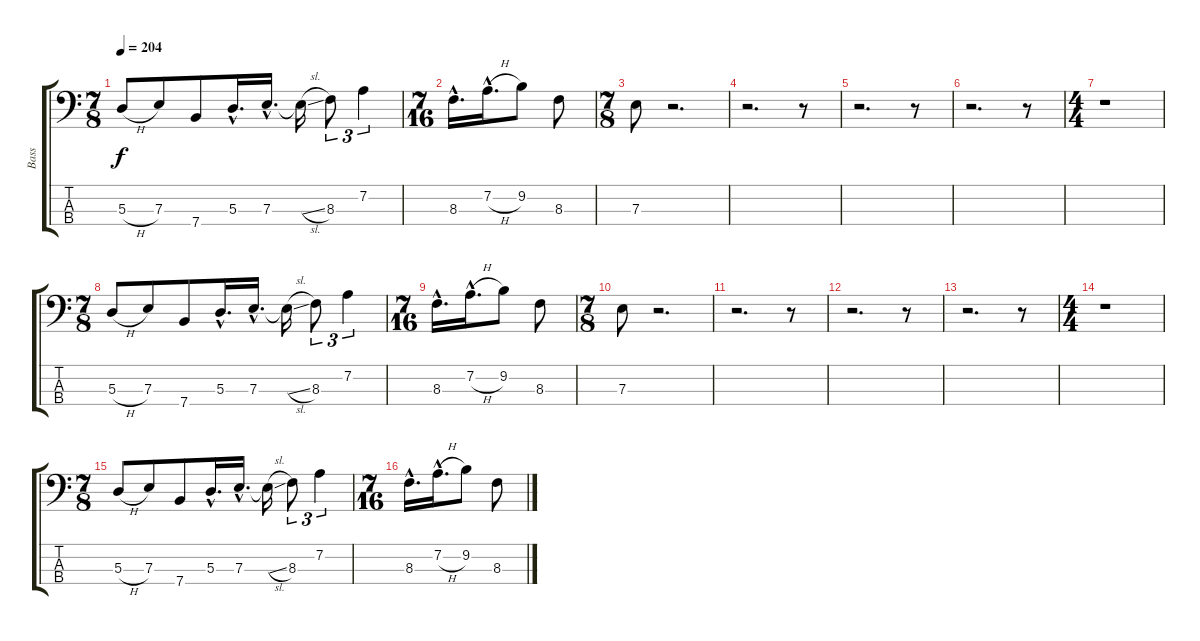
\track ("Bass" "Bass") {instrument electricbassfinger}
\staff {score tabs}
\tuning (G2 D2 A1 E1) {hide}
\ts (7 8)
\tempo 204
\clef f4
\ks c
5.3{h}.8{dy f instrument electricbassfinger} 7.3.8 7.4.8 5.3{hac}.16{d} 7.3{hac}.16{d} 7.3{sl t}.16 8.3.8{tu (3 2)} 7.2.4{tu (3 2)} |
\ts (7 16)
8.3{hac}.16{d} 7.2{h hac}.16{d} 9.2.8 8.3.8 |
\ts (7 8)
7.3.8 r.2{d} |
r.2{d} r.8 |
r.2{d} r.8 |
r.2{d} r.8 |
\ts (4 4)
r.1 |
\ts (7 8)
5.3{h}.8 7.3.8 7.4.8 5.3{hac}.16{d} 7.3{hac}.16{d} 7.3{sl t}.16 8.3.8{tu (3 2)} 7.2.4{tu (3 2)} |
\ts (7 16)
8.3{hac}.16{d} 7.2{h hac}.16{d} 9.2.8 8.3.8 |
\ts (7 8)
7.3.8 r.2{d} |
r.2{d} r.8 |
r.2{d} r.8 |
r.2{d} r.8 |
\ts (4 4)
r.1 |
\ts (7 8)
5.3{h}.8 7.3.8 7.4.8 5.3{hac}.16{d} 7.3{hac}.16{d} 7.3{sl t}.16 8.3.8{tu (3 2)} 7.2.4{tu (3 2)} |
\ts (7 16)
8.3{hac}.16{d} 7.2{h hac}.16{d} 9.2.8 8.3.8
